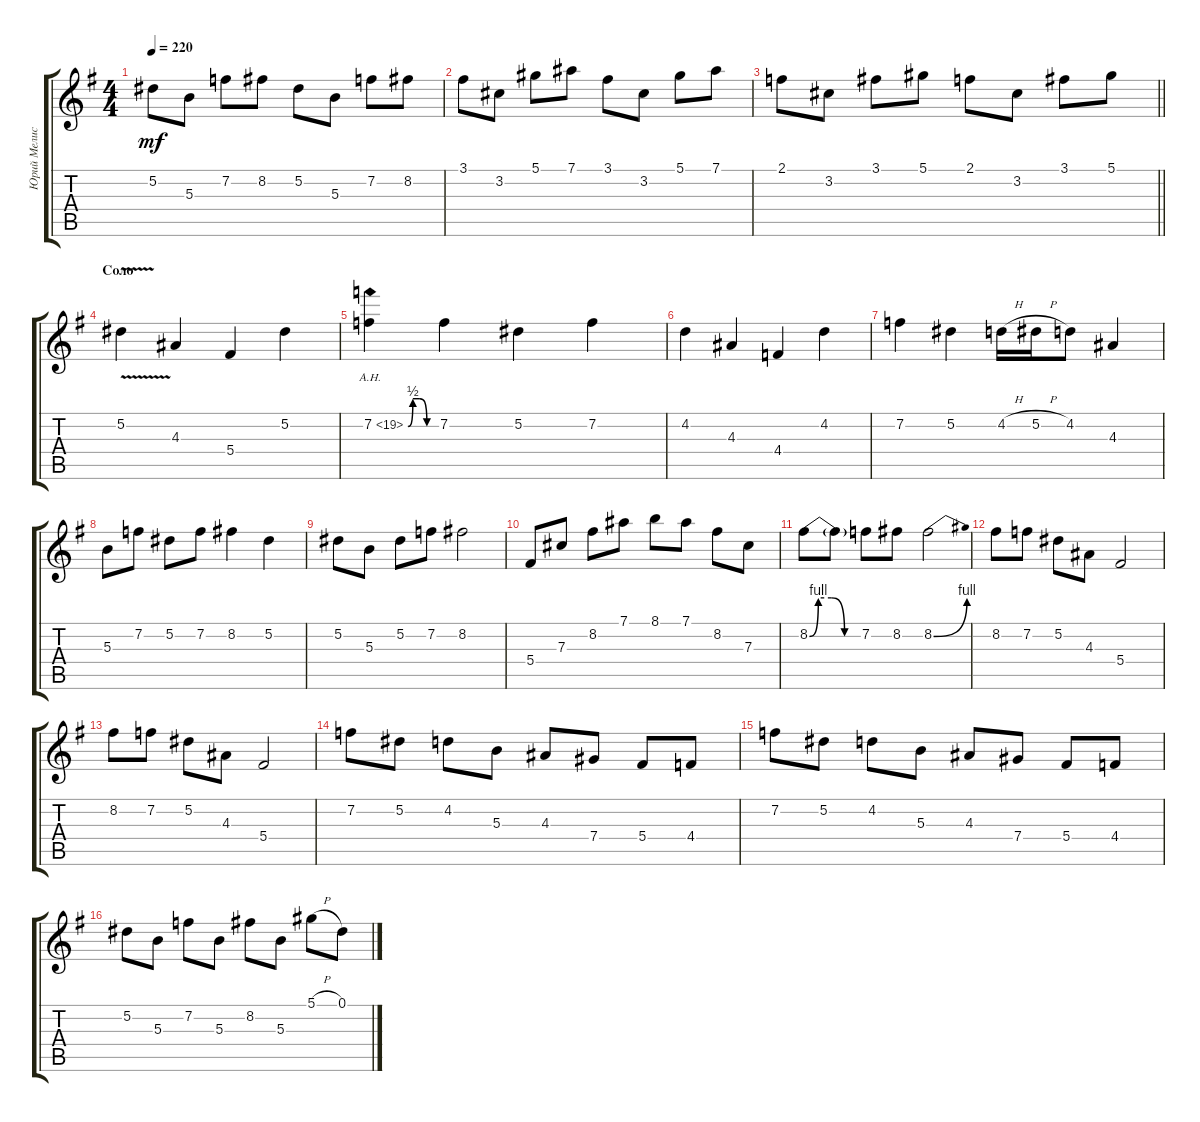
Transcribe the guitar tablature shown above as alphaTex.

\track ("Юрий Мелисов" "Юрий Мелис") {instrument distortionguitar}
\staff {score tabs}
\tuning (Eb4 Bb3 Gb3 Db3 Ab2 Eb2) {hide}
\ts (4 4)
\tempo 220
\clef g2
\ks g
5.2.8{dy mf} 5.3.8 7.2.8 8.2.8 5.2.8 5.3.8 7.2.8 8.2.8 |
3.1.8 3.2.8 5.1.8 7.1.8 3.1.8 3.2.8 5.1.8 7.1.8 |
\barLineRight lightlight
2.1.8 3.2.8 3.1.8 5.1.8 2.1.8 3.2.8 3.1.8 5.1.8 |
\section ("" "Соло")
5.2{v}.4 4.3.4 5.4.4 5.2.4 |
7.2{be (custom 0 0 10 2 25 2 40 0 60 0) ah 12}.4 7.2.4 5.2.4 7.2.4 |
4.2.4 4.3.4 4.4.4 4.2.4 |
7.2.4 5.2.4 4.2{h}.16 5.2{h}.16 4.2.8 4.3.4 |
5.3.8 7.2.8 5.2.8 7.2.8 8.2.4 5.2.4 |
5.2.8 5.3.8 5.2.8 7.2.8 8.2.2 |
5.4.8 7.3.8 8.2.8 7.1.8 8.1.8 7.1.8 8.2.8 7.3.8 |
8.2{be (custom 0 0 10 4 25 4 40 0 60 0)}.8 8.2{t}.8 7.2.8 8.2.8 8.2{be (bend 0 0 60 4)}.2 |
8.2.8 7.2.8 5.2.8 4.3.8 5.4.2 |
8.2.8 7.2.8 5.2.8 4.3.8 5.4.2 |
7.2.8 5.2.8 4.2.8 5.3.8 4.3.8 7.4.8 5.4.8 4.4.8 |
7.2.8 5.2.8 4.2.8 5.3.8 4.3.8 7.4.8 5.4.8 4.4.8 |
5.2.8 5.3.8 7.2.8 5.3.8 8.2.8 5.3.8 5.1{h}.8 0.1.8
